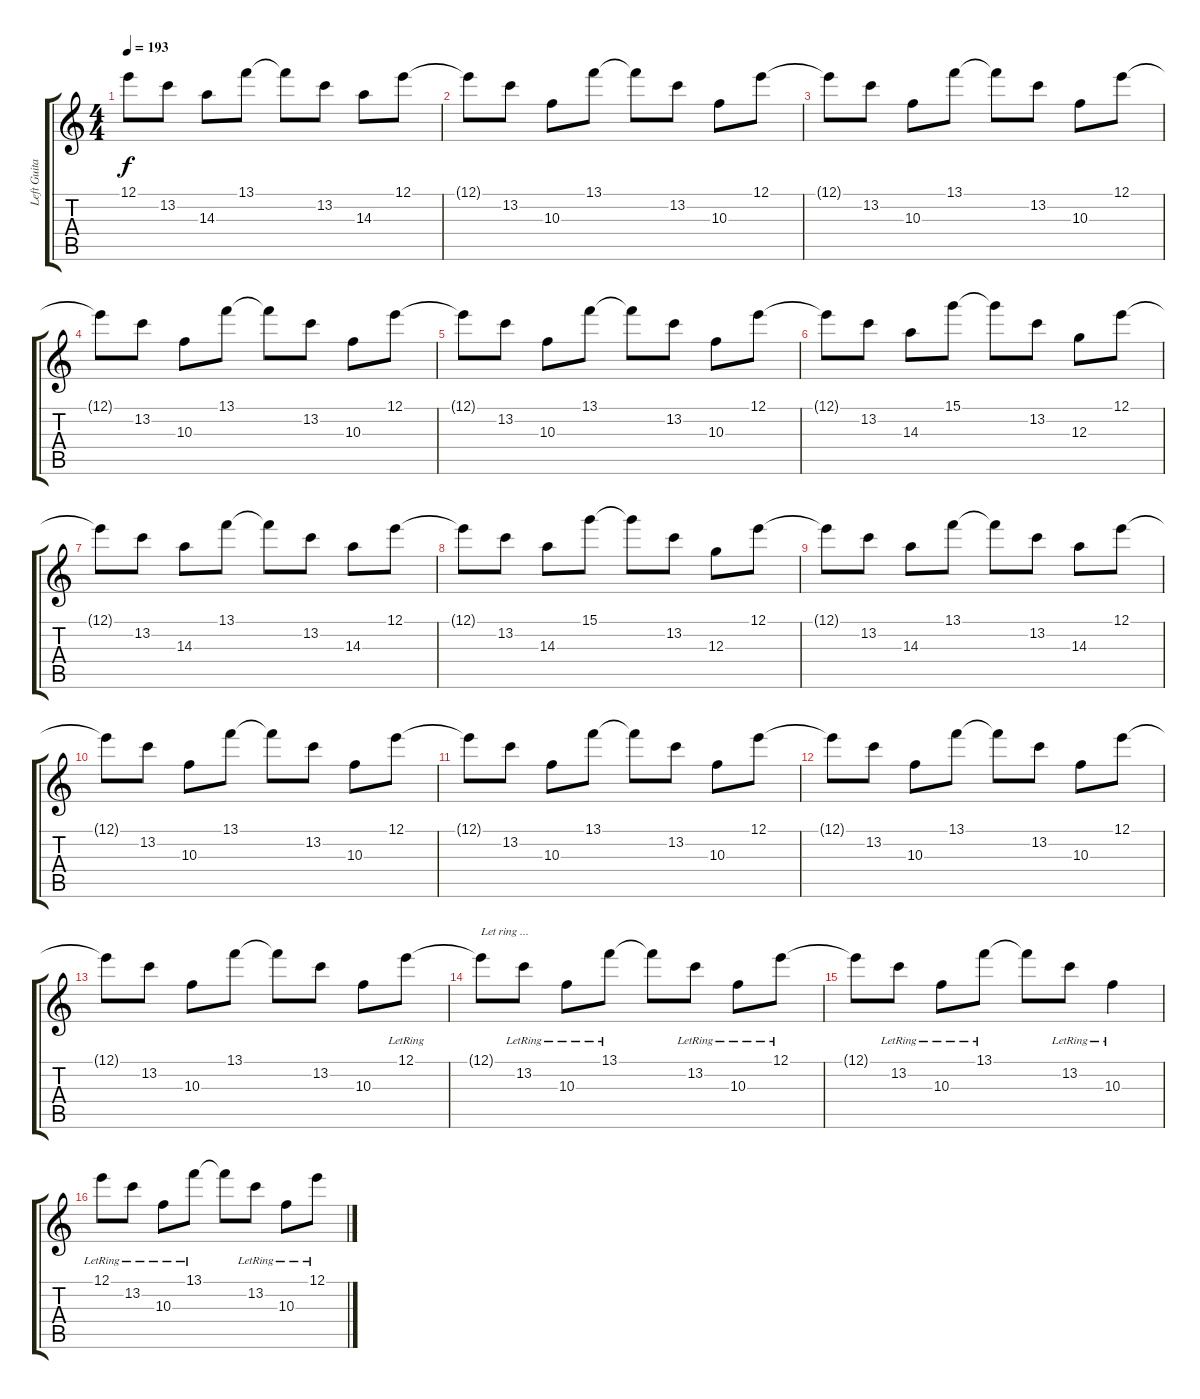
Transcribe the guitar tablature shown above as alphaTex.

\track ("Left Guitar" "Left Guita") {instrument distortionguitar}
\staff {score tabs}
\tuning (E4 B3 G3 D3 A2 E2) {hide}
\ts (4 4)
\tempo 193
\clef g2
\ks c
12.1{t}.8{dy f} 13.2.8 14.3.8 13.1.8 13.1{t}.8 13.2.8 14.3.8 12.1.8 |
12.1{t}.8 13.2.8 10.3.8 13.1.8 13.1{t}.8 13.2.8 10.3.8 12.1.8 |
12.1{t}.8 13.2.8 10.3.8 13.1.8 13.1{t}.8 13.2.8 10.3.8 12.1.8 |
12.1{t}.8 13.2.8 10.3.8 13.1.8 13.1{t}.8 13.2.8 10.3.8 12.1.8 |
12.1{t}.8 13.2.8 10.3.8 13.1.8 13.1{t}.8 13.2.8 10.3.8 12.1.8 |
12.1{t}.8 13.2.8 14.3.8 15.1.8 15.1{t}.8 13.2.8 12.3.8 12.1.8 |
12.1{t}.8 13.2.8 14.3.8 13.1.8 13.1{t}.8 13.2.8 14.3.8 12.1.8 |
12.1{t}.8 13.2.8 14.3.8 15.1.8 15.1{t}.8 13.2.8 12.3.8 12.1.8 |
12.1{t}.8 13.2.8 14.3.8 13.1.8 13.1{t}.8 13.2.8 14.3.8 12.1.8 |
12.1{t}.8 13.2.8 10.3.8 13.1.8 13.1{t}.8 13.2.8 10.3.8 12.1.8 |
12.1{t}.8 13.2.8 10.3.8 13.1.8 13.1{t}.8 13.2.8 10.3.8 12.1.8 |
12.1{t}.8 13.2.8 10.3.8 13.1.8 13.1{t}.8 13.2.8 10.3.8 12.1.8 |
12.1{t}.8 13.2.8 10.3.8 13.1.8 13.1{t}.8 13.2.8 10.3.8 12.1{lr}.8 |
12.1{t}.8{txt "Let ring ..."} 13.2{lr}.8 10.3{lr}.8 13.1{lr}.8 13.1{t}.8 13.2{lr}.8 10.3{lr}.8 12.1{lr}.8 |
12.1{t}.8 13.2{lr}.8 10.3{lr}.8 13.1{lr}.8 13.1{t}.8 13.2{lr}.8 10.3{lr}.4 |
12.1{lr}.8 13.2{lr}.8 10.3{lr}.8 13.1{lr}.8 13.1{t}.8 13.2{lr}.8 10.3{lr}.8 12.1{lr}.8
